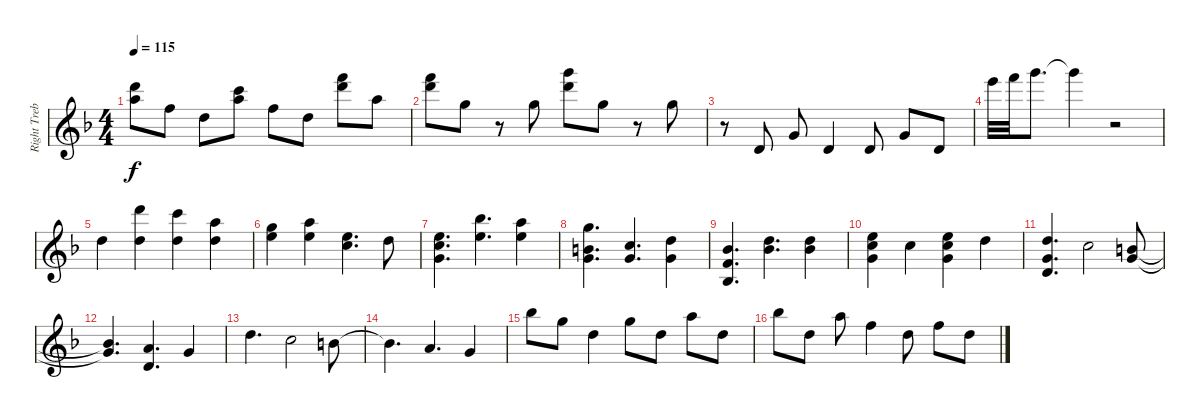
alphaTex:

\track ("Right Treble" "Right Treb") {instrument acousticgrandpiano}
\staff {score}
\tuning (E4 B3 G3 D3 A2 E2) {hide}
\ts (4 4)
\tempo 115
\clef g2
\ks dminor
(22.1 22.2).8{dy f} 13.1.8 10.1.8 (20.1 22.2).8 13.1.8 10.1.8 (25.1 27.2).8 17.1.8 |
(25.1 27.2).8 15.1.8 r.8 15.1.8 (27.1 27.2).8 15.1.8 r.8 15.1.8 |
r.8 3.2.8 3.1.8 3.2.4 3.2.8 3.1.8 3.2.8 |
24.1.32 25.1.32 27.1.8{d} 27.1{t}.4 r.2 |
10.1.4 (10.1 27.2).4 (20.1 15.2).4 (17.1 15.2).4 |
(15.1 17.2).4 (17.1 17.2).4 (12.1 13.2).4{d} 10.1.8 |
(12.1 8.2 17.3).4{d} (18.1 17.2).4{d} (17.1 17.2).4 |
(15.1 12.2 12.3).4{d} (8.1 8.2).4{d} (10.1 8.2).4 |
(6.1 6.2 3.3).4{d} (10.1 11.2).4{d} (10.1 11.2).4 |
(12.1 13.2 12.3).4 8.1.4 (12.1 13.2 12.3).4 10.1.4 |
(10.1 8.2 7.3).4{d} 8.1.2 (7.1 8.2).8 |
(7.1{t} 8.2{t}).4{d} (5.1 3.2).4{d} 3.1.4 |
10.1.4{d} 8.1.2 7.1.8 |
7.1{t}.4{d} 5.1.4{d} 3.1.4 |
18.1.8 15.1.8 10.1.4 15.1.8 10.1.8 17.1.8 10.1.8 |
18.1.8 10.1.8 17.1.8 13.1.4 10.1.8 13.1.8 10.1.8
